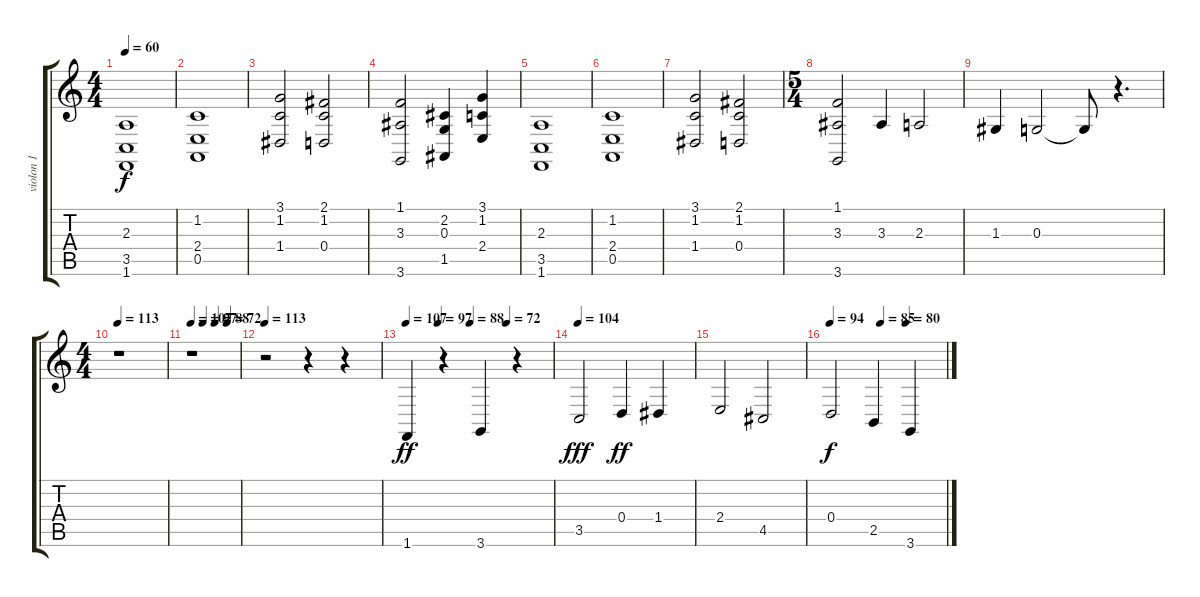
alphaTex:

\track ("violon 1" "violon 1") {instrument stringensemble1}
\staff {score tabs}
\tuning (E4 B3 G3 D3 A2 E2) {hide}
\ts (4 4)
\tempo 60
\clef g2
\ks c
(2.3 3.5 1.6).1{dy f} |
(1.2 2.4 0.5).1 |
(3.1 1.2 1.4).2 (2.1 1.2 0.4).2 |
(1.1 3.3 3.6).2 (2.2 0.3 1.5).4 (3.1 1.2 2.4).4 |
(2.3 3.5 1.6).1 |
(1.2 2.4 0.5).1 |
(3.1 1.2 1.4).2 (2.1 1.2 0.4).2 |
\ts (5 4)
(1.1 3.3 3.6).2 3.3.4 2.3.2 |
1.3.4 0.3.2 0.3{t}.8 r.4{d} |
\ts (4 4)
\tempo 113
r.1 |
\tempo 107
\tempo (97 0.25)
\tempo (88 0.5)
\tempo (72 0.75)
r.1 |
\tempo 113
r.2 r.4 r.4 |
\tempo 107
\tempo (97 0.21875)
\tempo (88 0.4375)
\tempo (72 0.6875)
1.6.4{dy ff} r.4 3.6.4 r.4 |
\tempo 104
3.5.2{dy fff} 0.4.4{dy ff} 1.4.4 |
2.4.2 4.5.2 |
\tempo 94
\tempo (85 0.4375)
\tempo (80 0.65625)
0.4.2{dy f} 2.5.4 3.6.4
